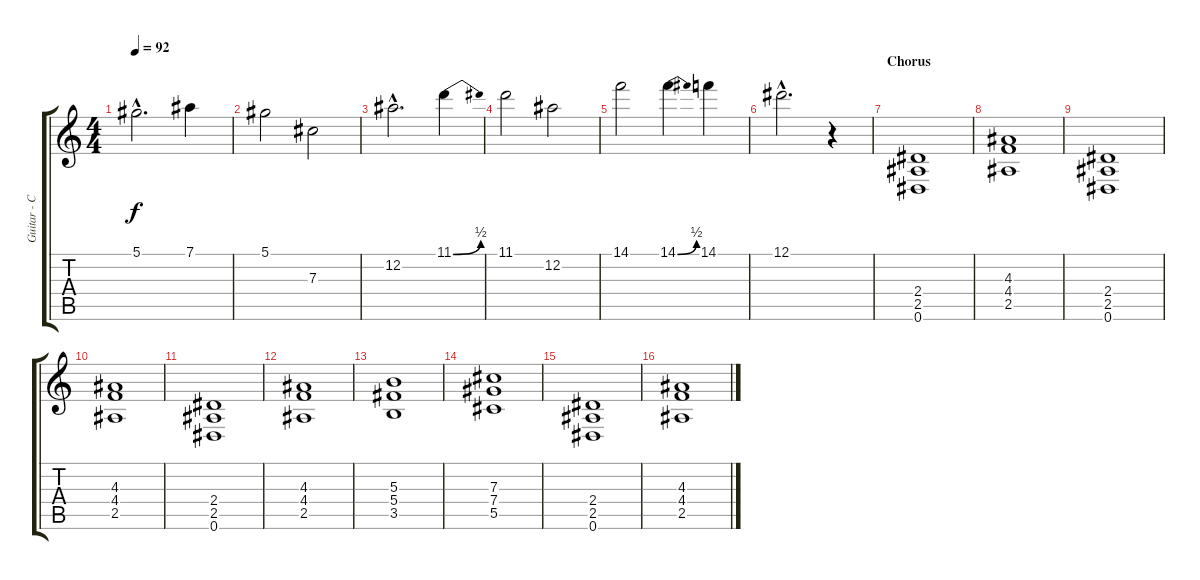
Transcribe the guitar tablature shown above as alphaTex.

\track ("Guitar - Chris Bay" "Guitar - C") {instrument distortionguitar}
\staff {score tabs}
\tuning (Eb4 Bb3 Gb3 Db3 Ab2 Eb2) {hide}
\ts (4 4)
\tempo 92
\clef g2
\ks c
5.1{hac}.2{d dy f} 7.1.4 |
5.1.2 7.3.2 |
12.2{hac}.2{d} 11.1{be (bend 0 0 60 2)}.4 |
11.1.2 12.2.2 |
14.1.2 14.1{be (bend 0 0 60 2)}.4 14.1.4 |
12.1{hac}.2{d} r.4 |
\section ("" "Chorus")
(2.4 2.5 0.6).1 |
(4.3 4.4 2.5).1 |
(2.4 2.5 0.6).1 |
(4.3 4.4 2.5).1 |
(2.4 2.5 0.6).1 |
(4.3 4.4 2.5).1 |
(5.3 5.4 3.5).1 |
(7.3 7.4 5.5).1 |
(2.4 2.5 0.6).1 |
(4.3 4.4 2.5).1
